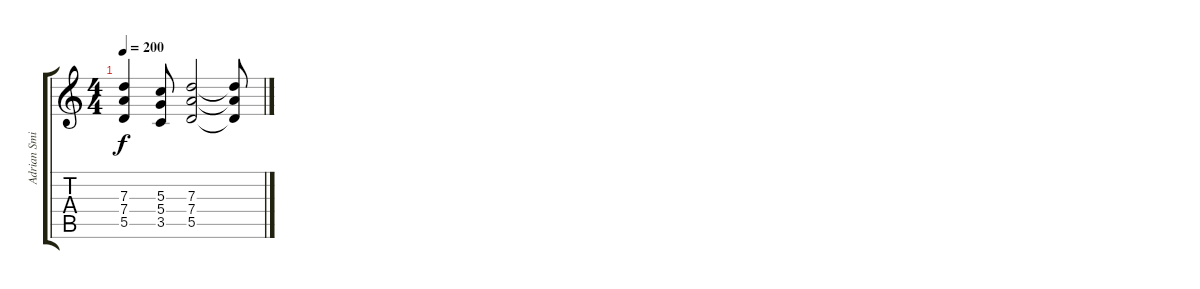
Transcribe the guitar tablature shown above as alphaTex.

\track ("Adrian Smith" "Adrian Smi") {instrument distortionguitar}
\staff {score tabs}
\tuning (E4 B3 G3 D3 A2 E2) {hide}
\ts (4 4)
\tempo 200
\clef g2
\ks c
(7.3 7.4 5.5).4{dy f} (5.3 5.4 3.5).8 (7.3 7.4 5.5).2 (7.3{t} 7.4{t} 5.5{t}).8
